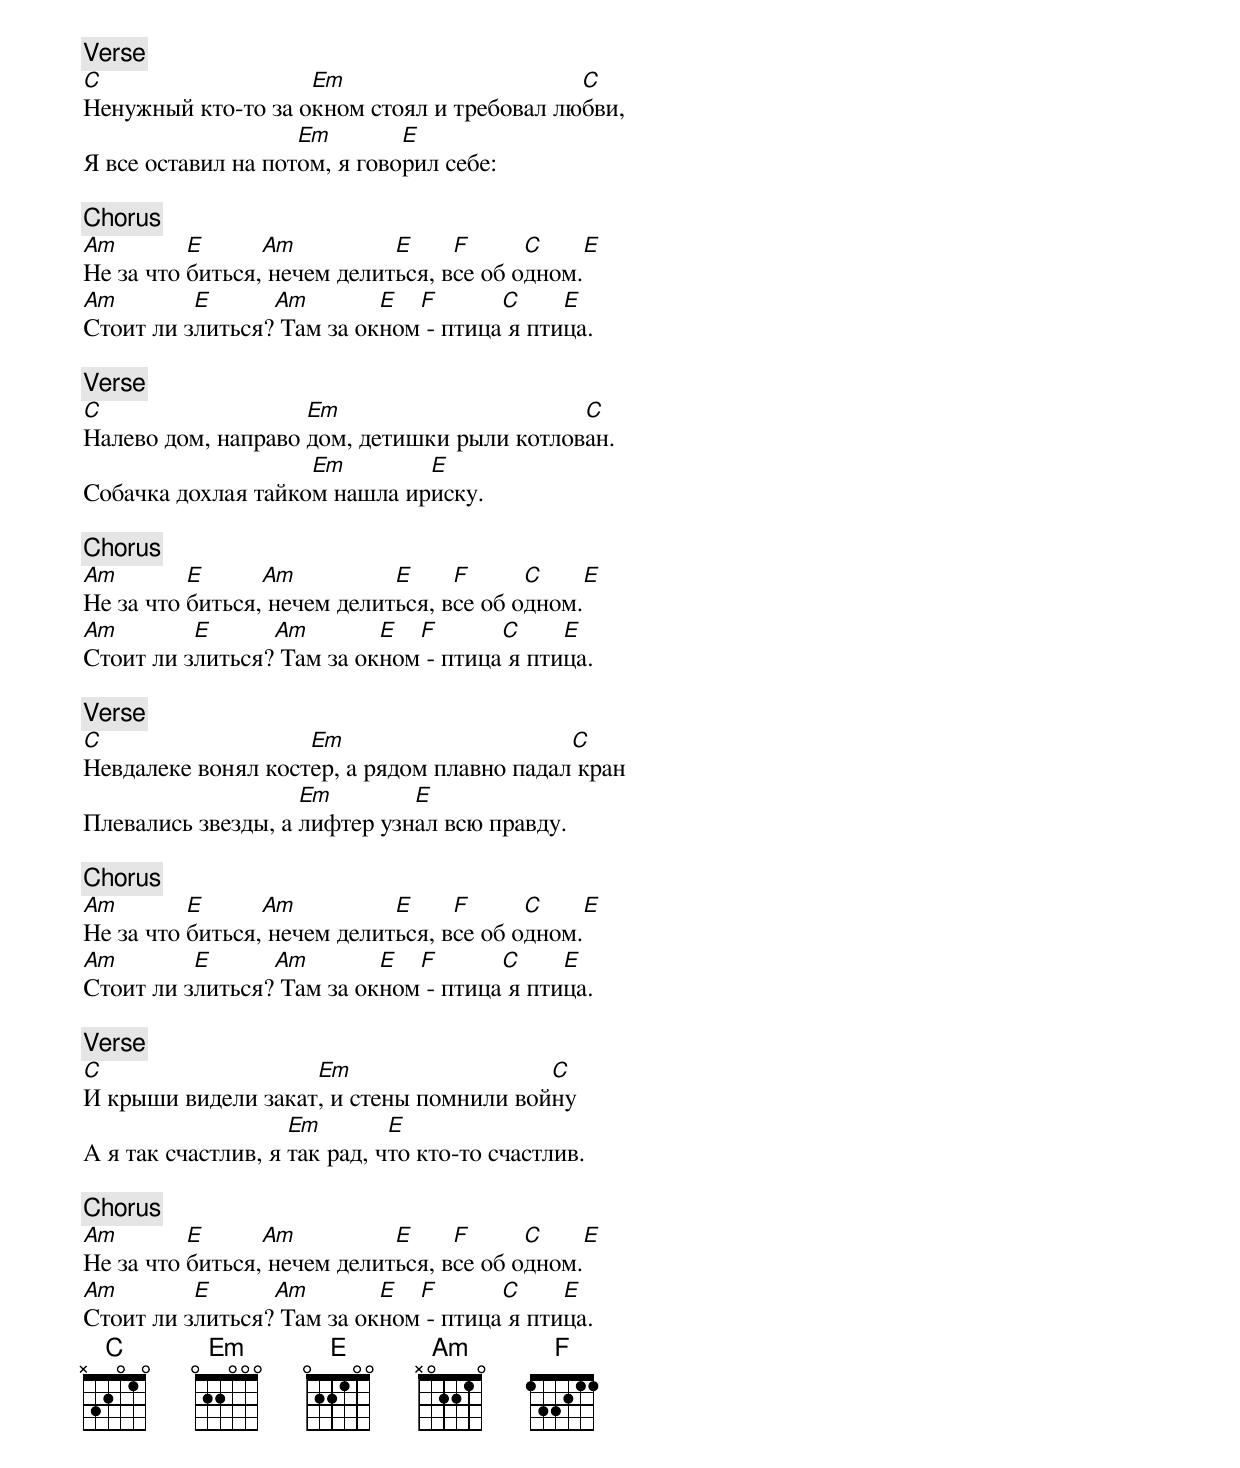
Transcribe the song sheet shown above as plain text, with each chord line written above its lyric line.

[Verse]
C                   Em                      C
Ненужный кто-то за окном стоял и требовал любви,
                    Em        E
Я все оставил на потом, я говорил себе:

[Chorus]
Am        E      Am          E     F      C     E
Не за что биться, нечем делиться, все об одном.
Am        E      Am        E  F       C     E
Стоит ли злиться? Там за окном - птица я птица.

[Verse]
C                   Em                      C
Налево дом, направо дом, детишки рыли котлован.
                    Em        E
Собачка дохлая тайком нашла ириску.

[Chorus]
Am        E      Am          E     F      C     E
Не за что биться, нечем делиться, все об одном.
Am        E      Am        E  F       C     E
Стоит ли злиться? Там за окном - птица я птица.

[Verse]
C                   Em                      C
Невдалеке вонял костер, а рядом плавно падал кран
                    Em        E
Плевались звезды, а лифтер узнал всю правду.

[Chorus]
Am        E      Am          E     F      C     E
Не за что биться, нечем делиться, все об одном.
Am        E      Am        E  F       C     E
Стоит ли злиться? Там за окном - птица я птица.

[Verse]
C                   Em                   C
И крыши видели закат, и стены помнили войну
                    Em        E
А я так счастлив, я так рад, что кто-то счастлив.

[Chorus]
Am        E      Am          E     F      C     E
Не за что биться, нечем делиться, все об одном.
Am        E      Am        E  F       C     E
Стоит ли злиться? Там за окном - птица я птица.
